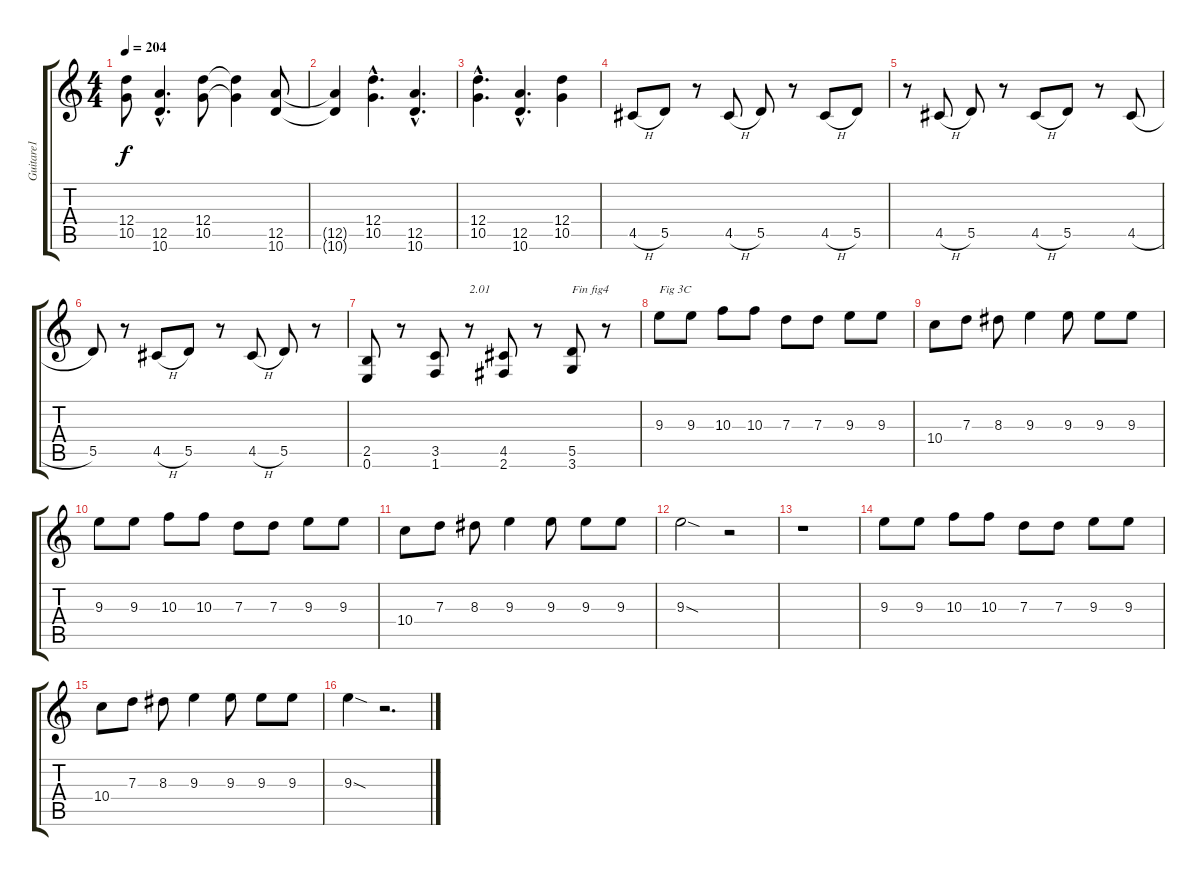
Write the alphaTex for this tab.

\track ("Guitare1" "Guitare1") {instrument overdrivenguitar}
\staff {score tabs}
\tuning (E4 B3 G3 D3 A2 E2) {hide}
\ts (4 4)
\tempo 204
\clef g2
\ks c
(12.4{t} 10.5{t}).8{dy f} (12.5{hac} 10.6{hac}).4{d} (12.4 10.5).8 (12.4{t} 10.5{t}).4 (12.5 10.6).8 |
(12.5{t} 10.6{t}).4 (12.4{hac} 10.5{hac}).4{d} (12.5{hac} 10.6{hac}).4{d} |
(12.4{hac} 10.5{hac}).4{d} (12.5{hac} 10.6{hac}).4{d} (12.4 10.5).4 |
4.5{h}.8 5.5.8 r.8 4.5{h}.8 5.5.8 r.8 4.5{h}.8 5.5.8 |
r.8 4.5{h}.8 5.5.8 r.8 4.5{h}.8 5.5.8 r.8 4.5{h}.8 |
5.5.8 r.8 4.5{h}.8 5.5.8 r.8 4.5{h}.8 5.5.8 r.8 |
(2.5 0.6).8 r.8 (3.5 1.6).8 r.8{txt "2.01"} (4.5 2.6).8 r.8 (5.5 3.6).8{txt "Fin fig4"} r.8 |
9.3.8{txt "Fig 3C"} 9.3.8 10.3.8 10.3.8 7.3.8 7.3.8 9.3.8 9.3.8 |
10.4.8 7.3.8 8.3.8 9.3.4 9.3.8 9.3.8 9.3.8 |
9.3.8 9.3.8 10.3.8 10.3.8 7.3.8 7.3.8 9.3.8 9.3.8 |
10.4.8 7.3.8 8.3.8 9.3.4 9.3.8 9.3.8 9.3.8 |
9.3{sod}.2 r.2 |
r.1 |
9.3.8 9.3.8 10.3.8 10.3.8 7.3.8 7.3.8 9.3.8 9.3.8 |
10.4.8 7.3.8 8.3.8 9.3.4 9.3.8 9.3.8 9.3.8 |
9.3{sod}.4 r.2{d}
